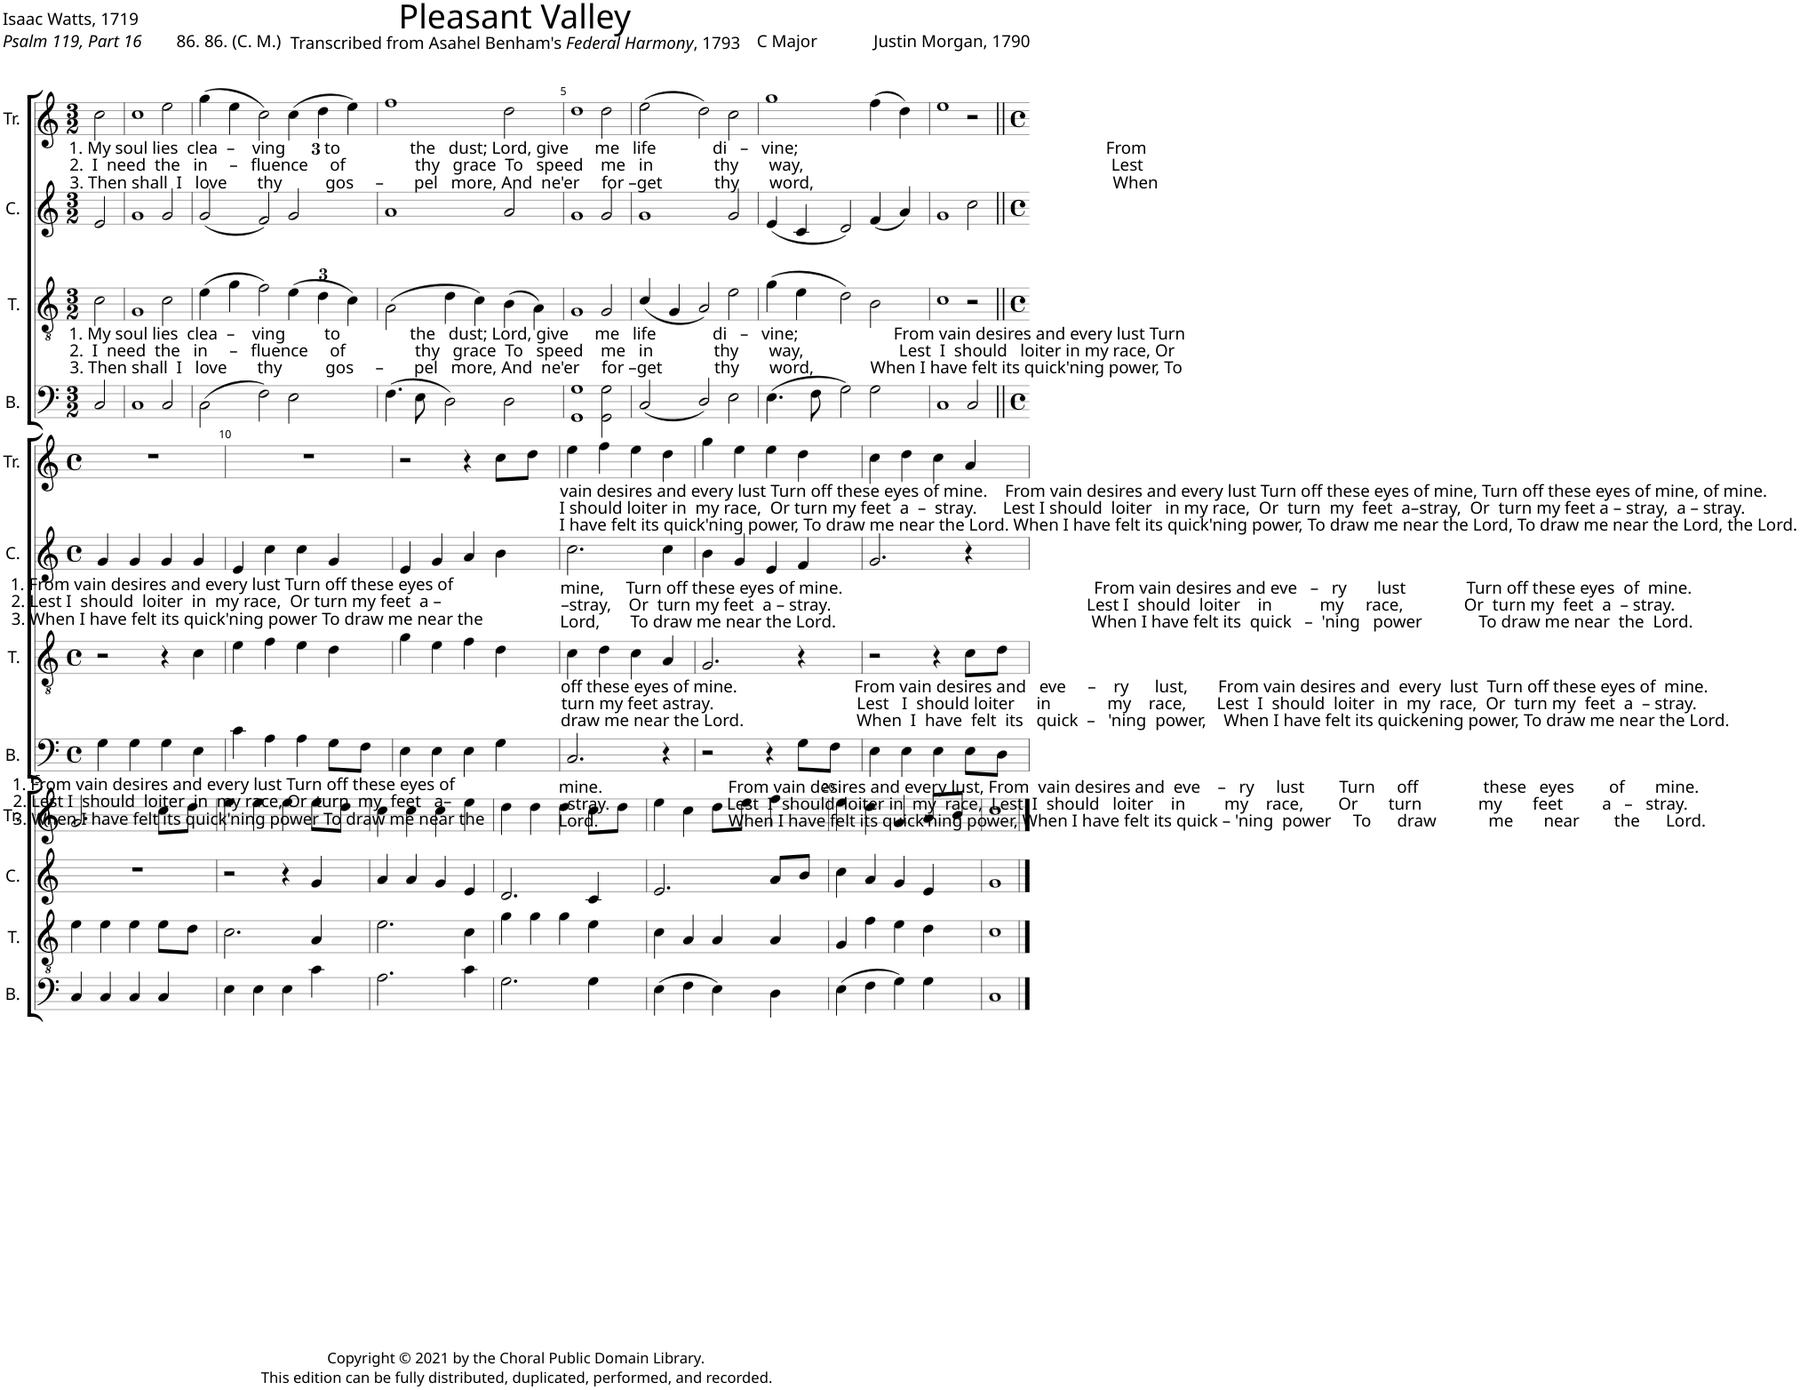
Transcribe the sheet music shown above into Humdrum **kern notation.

**kern	**kern	**kern	**kern
*part4	*part3	*part2	*part1
*staff4	*staff3	*staff2	*staff1
*I"B.	*I"T.	*I"C.	*I"Tr.
*I'B.	*I'T.	*I'C.	*I'Tr.
*clefF4	*clefGv2	*clefG2	*clefG2
*k[]	*k[]	*k[]	*k[]
*M3/2	*M3/2	*M3/2	*M3/2
=1	=1	=1	=1
!	!	!	!LO:TX:b:t=1. My soul lies  clea  –    ving         to                the   dust; Lord, give      me   life             di   –   vine;                                                                       From
!	!	!	!LO:TX:b:t=2.  I  need  the   in     –   fluence     of                thy   grace  To   speed    me   in              thy       way,                                                                       Lest
!	!	!	!LO:TX:b:t=3. Then shall  I   love       thy          gos     –       pel   more, And  ne'er     for –get            thy       word,                                                                     When
!	!LO:TX:b:t=1. My soul lies  clea  –    ving         to                the   dust; Lord, give      me   life             di   –   vine;                      From vain desires and every lust Turn	!	!
!	!LO:TX:b:t=2.  I  need  the   in     –   fluence     of                thy   grace  To   speed    me   in              thy       way,                      Lest  I  should   loiter in my race, Or	!	!
!	!LO:TX:b:t=3. Then shall  I   love       thy          gos     –       pel   more, And  ne'er     for –get            thy       word,             When I have felt its quick'ning power, To	!	!
2C/	2c\	2e/	2cc\
=2	=2	=2	=2
1C	1G	1g	1cc
2C/	2c\	2g/	2ee\
=3	=3	=3	=3
(2C\	(4e\	(2g/	(4gg\
.	4g\	.	4ee\
2F\)	2f\)	2f/)	2cc\)
*	*Xbrackettup	*	*Xbrackettup
2E\	(6e\	2g/	(6cc\
.	6d\	.	6dd\
.	6c\)	.	6ee\)
=4	=4	=4	=4
(4.F\	(2A\	1a	1ff
8E\	.	.	.
2D\)	4d\	.	.
.	4c\)	.	.
2D\	(4B\	2a/	2dd\
.	4A\)	.	.
=5	=5	=5	=5
1GG 1G	1G	1g	1dd
2GG\ 2G\	2G/	2g/	2dd\
=6	=6	=6	=6
(2C/	(4c/	1g	(2ee\
.	4G/	.	.
2D/)	2A/)	.	2dd\)
2E\	2e\	2g/	2cc\
=7	=7	=7	=7
(4.E\	(4g\	(4e/	1gg
.	4e\	4c/	.
8F\	.	.	.
2G\)	2d\)	2d/)	.
2G\	2B\	(4f/	(4ff\
.	.	4a/)	4dd\)
=8	=8	=8	=8
1C	1c	1g	1ee
2C/	2r	2cc\	2r
!!LO:LB:g=z
=9||	=9||	=9||	=9||
*M4/4	*M4/4	*M4/4	*M4/4
*met(c)	*met(c)	*met(c)	*met(c)
!	!	!LO:TX:b:t=1. From vain desires and every lust Turn off these eyes of	!
!	!	!LO:TX:b:t=2. Lest I  should  loiter  in  my race,  Or turn my feet  a –	!
!	!	!LO:TX:b:t=3. When I have felt its quick'ning power To draw me near the	!
!LO:TX:b:t=1. From vain desires and every lust Turn off these eyes of	!	!	!
!LO:TX:b:t=2. Lest I  should  loiter  in  my race, Or  turn  my  feet   a–	!	!	!
!LO:TX:b:t=3. When I have felt its quick'ning power To draw me near the	!	!	!
4G\	2r	4g/	1r
4G\	.	4g/	.
4G\	4r	4g/	.
4E\	4c\	4g/	.
=10	=10	=10	=10
4c\	4e\	4e/	1r
4A\	4f\	4cc\	.
4A\	4e\	4cc\	.
8G\L	4d\	4g/	.
8F\J	.	.	.
=11	=11	=11	=11
4E\	4g\	4e/	2r
4E\	4e\	4g/	.
4E\	4f\	4a/	4r
4G\	4d\	4b\	8cc\L
.	.	.	8dd\J
=12	=12	=12	=12
!	!	!	!LO:TX:b:t=vain desires and every lust Turn off these eyes of mine.    From vain desires and every lust Turn off these eyes of mine, Turn off these eyes of mine, of mine.
!	!	!	!LO:TX:b:t=I should loiter in  my race,  Or turn my feet  a  –  stray.      Lest I should  loiter   in my race,  Or  turn  my  feet  a–stray,  Or  turn my feet a – stray,  a – stray.
!	!	!	!LO:TX:b:t=I have felt its quick'ning power, To draw me near the Lord. When I have felt its quick'ning power, To draw me near the Lord, To draw me near the Lord, the Lord.
!	!	!LO:TX:b:t=mine,     Turn off these eyes of mine.                                                          From vain desires and eve   –   ry       lust              Turn off these eyes  of  mine.	!
!	!	!LO:TX:b:t=–stray,    Or  turn my feet  a – stray.                                                           Lest I  should  loiter    in           my     race,              Or  turn my  feet  a  – stray.	!
!	!	!LO:TX:b:t=Lord,       To draw me near the Lord.                                                           When I have felt its  quick   –  'ning   power             To draw me near  the  Lord.	!
!	!LO:TX:b:t=off these eyes of mine.                           From vain desires and   eve     –    ry      lust,       From vain desires and  every  lust  Turn off these eyes of  mine.	!	!
!	!LO:TX:b:t=turn my feet astray.                                 Lest   I  should loiter     in             my    race,       Lest  I  should  loiter  in  my  race,  Or  turn my  feet  a  – stray.	!	!
!	!LO:TX:b:t=draw me near the Lord.                          When  I  have  felt  its   quick  –   'ning  power,    When I have felt its quickening power, To draw me near the Lord.	!	!
!LO:TX:b:t=mine.                             From vain desires and every lust, From  vain desires and  eve    –   ry     lust        Turn     off               these   eyes        of       mine.	!	!	!
!LO:TX:b:t=–stray.                           Lest  I  should  loiter in  my  race,  Lest  I  should   loiter    in         my    race,        Or       turn             my       feet         a   –   stray.	!	!	!
!LO:TX:b:t=Lord.                              When I have felt its quick'ning power, When I have felt its quick – 'ning  power     To      draw            me       near        the      Lord.	!	!	!
2.C/	4c\	2.cc\	4ee\
.	4d\	.	4ff\
.	4c\	.	4ee\
4r	4A/	4cc\	4dd\
=13	=13	=13	=13
2r	2.G/	4b\	4gg\
.	.	4g/	4ee\
4r	.	4e/	4ee\
8G\L	4r	4f/	4dd\
8F\J	.	.	.
=14	=14	=14	=14
4E\	2r	2.g/	4cc\
4E\	.	.	4dd\
4E\	4r	.	4cc\
8E\L	8c\L	4r	4a/
8D\J	8d\J	.	.
!!LO:LB:g=z
=15	=15	=15	=15
4C/	4e\	1r	2.g/
4C/	4e\	.	.
4C/	4e\	.	.
4C/	8e\L	.	8cc\L
.	8d\J	.	8dd\J
=16	=16	=16	=16
4E\	2.c\	2r	4ee\
4E\	.	.	4ee\
4E\	.	4r	4ee\
4c\	4A/	4g/	8ee\L
.	.	.	8dd\J
=17	=17	=17	=17
2.A\	2.e\	4a/	4cc\
.	.	4a/	4cc\
.	.	4g/	4cc\
4c\	4c\	4e/	4ee\
=18	=18	=18	=18
2.G\	4g\	2.d/	4dd\
.	4g\	.	4dd\
.	4g\	.	4dd\
4G\	4e\	4c/	8cc\L
.	.	.	8dd\J
=19	=19	=19	=19
(4E\	4c\	2.e/	4ee\
4F\	4A/	.	4cc\
4E\)	4A/	.	8dd\L
.	.	.	8ee\J
4D\	4A/	8a/L	4ff\
.	.	8b/J	.
=20	=20	=20	=20
(4E\	4G/	4cc\	4ee\
4F\	4f\	4a/	4dd\
4G\)	4e\	4g/	4g/
4G\	4d\	4e/	8a/L
.	.	.	8b/J
=21	=21	=21	=21
1C	1c	1g	1cc
==	==	==	==
*-	*-	*-	*-
